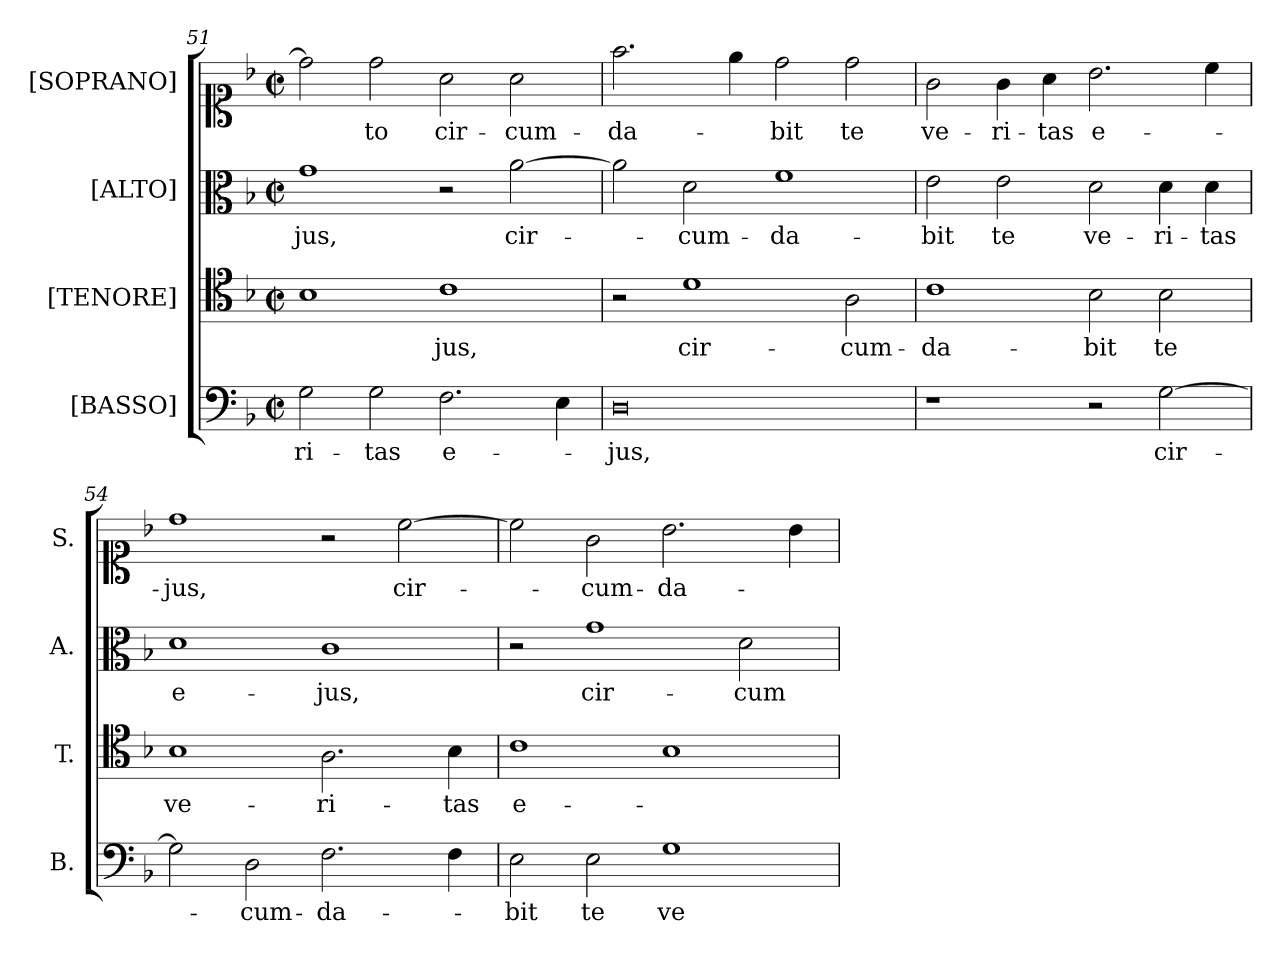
**kern	**text	**kern	**text	**kern	**text	**kern	**text
*part4	*part4	*part3	*part3	*part2	*part2	*part1	*part1
*staff4	*staff4	*staff3	*staff3	*staff2	*staff2	*staff1	*staff1
*I"[BASSO]	*	*I"[TENORE]	*	*I"[ALTO]	*	*I"[SOPRANO]	*
*I'B.	*	*I'T.	*	*I'A.	*	*I'S.	*
*clefF4	*	*clefC4	*	*clefC3	*	*clefC1	*
*k[b-]	*	*k[b-]	*	*k[b-]	*	*k[b-]	*
*d:	*	*d:	*	*d:	*	*d:	*
*M2/2	*	*M2/2	*	*M2/2	*	*M2/2	*
*met(c|)	*	*met(c|)	*	*met(c|)	*	*met(c|)	*
=51	=51	=51	=51	=51	=51	=51	=51
!	!LO:LY:b:color=#000000	!	!	!	!	!	!
!	!	!	!	!	!LO:LY:b:color=#000000	!	!
2Gi\	-ri-	1B-i	.	1gi	-jus,	2ddi\]	.
!	!LO:LY:b:color=#000000	!	!	!	!	!	!
!	!	!	!	!	!	!	!LO:LY:b:color=#000000
2Gi\	-tas	.	.	.	.	2ddi\	-to
!	!LO:LY:b:color=#000000	!	!	!	!	!	!
!	!	!	!LO:LY:b:color=#000000	!	!	!	!
!	!	!	!	!	!	!	!LO:LY:b:color=#000000
2.Fi\	e-	1ci	-jus,	2r	.	2ai\	cir-
!	!	!	!	!	!LO:LY:b:color=#000000	!	!
!	!	!	!	!	!	!	!LO:LY:b:color=#000000
.	.	.	.	[>2ai\	cir-	2ai\	-cum-
4Ei\	.	.	.	.	.	.	.
=52	=52	=52	=52	=52	=52	=52	=52
!	!LO:LY:b:color=#000000	!	!	!	!	!	!
!	!	!	!	!	!	!	!LO:LY:b:color=#000000
0Di	-jus,	2r	.	2ai\]	.	2.ffi\	-da-
!	!	!	!LO:LY:b:color=#000000	!	!	!	!
!	!	!	!	!	!LO:LY:b:color=#000000	!	!
.	.	1di	cir-	2di\	-cum-	.	.
.	.	.	.	.	.	4eei\	.
!	!	!	!	!	!LO:LY:b:color=#000000	!	!
!	!	!	!	!	!	!	!LO:LY:b:color=#000000
.	.	.	.	1fi	-da-	2ddi\	-bit
!	!	!	!LO:LY:b:color=#000000	!	!	!	!
!	!	!	!	!	!	!	!LO:LY:b:color=#000000
.	.	2Ai\	-cum-	.	.	2ddi\	te
!!LO:LB:g=z
=53	=53	=53	=53	=53	=53	=53	=53
!	!	!	!LO:LY:b:color=#000000	!	!	!	!
!	!	!	!	!	!LO:LY:b:color=#000000	!	!
!	!	!	!	!	!	!	!LO:LY:b:color=#000000
1r	.	1ci	-da-	2ei\	-bit	2gi\	ve-
!	!	!	!	!	!LO:LY:b:color=#000000	!	!
!	!	!	!	!	!	!	!LO:LY:b:color=#000000
.	.	.	.	2ei\	te	4gi\	-ri-
!	!	!	!	!	!	!	!LO:LY:b:color=#000000
.	.	.	.	.	.	4ai\	-tas
!	!	!	!LO:LY:b:color=#000000	!	!	!	!
!	!	!	!	!	!LO:LY:b:color=#000000	!	!
!	!	!	!	!	!	!	!LO:LY:b:color=#000000
2r	.	2B-i\	-bit	2di\	ve-	2.b-i\	e-
!	!LO:LY:b:color=#000000	!	!	!	!	!	!
!	!	!	!LO:LY:b:color=#000000	!	!	!	!
!	!	!	!	!	!LO:LY:b:color=#000000	!	!
[>2Gi\	cir-	2B-i\	te	4di\	-ri-	.	.
!	!	!	!	!	!LO:LY:b:color=#000000	!	!
.	.	.	.	4di\	-tas	4cci\	.
=54	=54	=54	=54	=54	=54	=54	=54
!	!	!	!LO:LY:b:color=#000000	!	!	!	!
!	!	!	!	!	!LO:LY:b:color=#000000	!	!
!	!	!	!	!	!	!	!LO:LY:b:color=#000000
2Gi\]	.	1B-i	ve-	1di	e-	1ddi	-jus,
!	!LO:LY:b:color=#000000	!	!	!	!	!	!
2Di\	-cum-	.	.	.	.	.	.
!	!LO:LY:b:color=#000000	!	!	!	!	!	!
!	!	!	!LO:LY:b:color=#000000	!	!	!	!
!	!	!	!	!	!LO:LY:b:color=#000000	!	!
2.Fi\	-da-	2.Ai\	-ri-	1ci	-jus,	2r	.
!	!	!	!	!	!	!	!LO:LY:b:color=#000000
.	.	.	.	.	.	[>2cci\	cir-
!	!	!	!LO:LY:b:color=#000000	!	!	!	!
4Fi\	.	4B-i\	-tas	.	.	.	.
=55	=55	=55	=55	=55	=55	=55	=55
!	!LO:LY:b:color=#000000	!	!	!	!	!	!
!	!	!	!LO:LY:b:color=#000000	!	!	!	!
2Ei\	-bit	1ci	e-	2r	.	2cci\]	.
!	!LO:LY:b:color=#000000	!	!	!	!	!	!
!	!	!	!	!	!LO:LY:b:color=#000000	!	!
!	!	!	!	!	!	!	!LO:LY:b:color=#000000
2Ei\	te	.	.	1gi	cir-	2gi\	-cum-
!	!LO:LY:b:color=#000000	!	!	!	!	!	!
!	!	!	!	!	!	!	!LO:LY:b:color=#000000
1Gi	ve-	1B-i	.	.	.	2.b-i\	-da-
!	!	!	!	!	!LO:LY:b:color=#000000	!	!
.	.	.	.	2di\	-cum-	.	.
.	.	.	.	.	.	4b-i\	.
=	=	=	=	=	=	=	=
*-	*-	*-	*-	*-	*-	*-	*-
